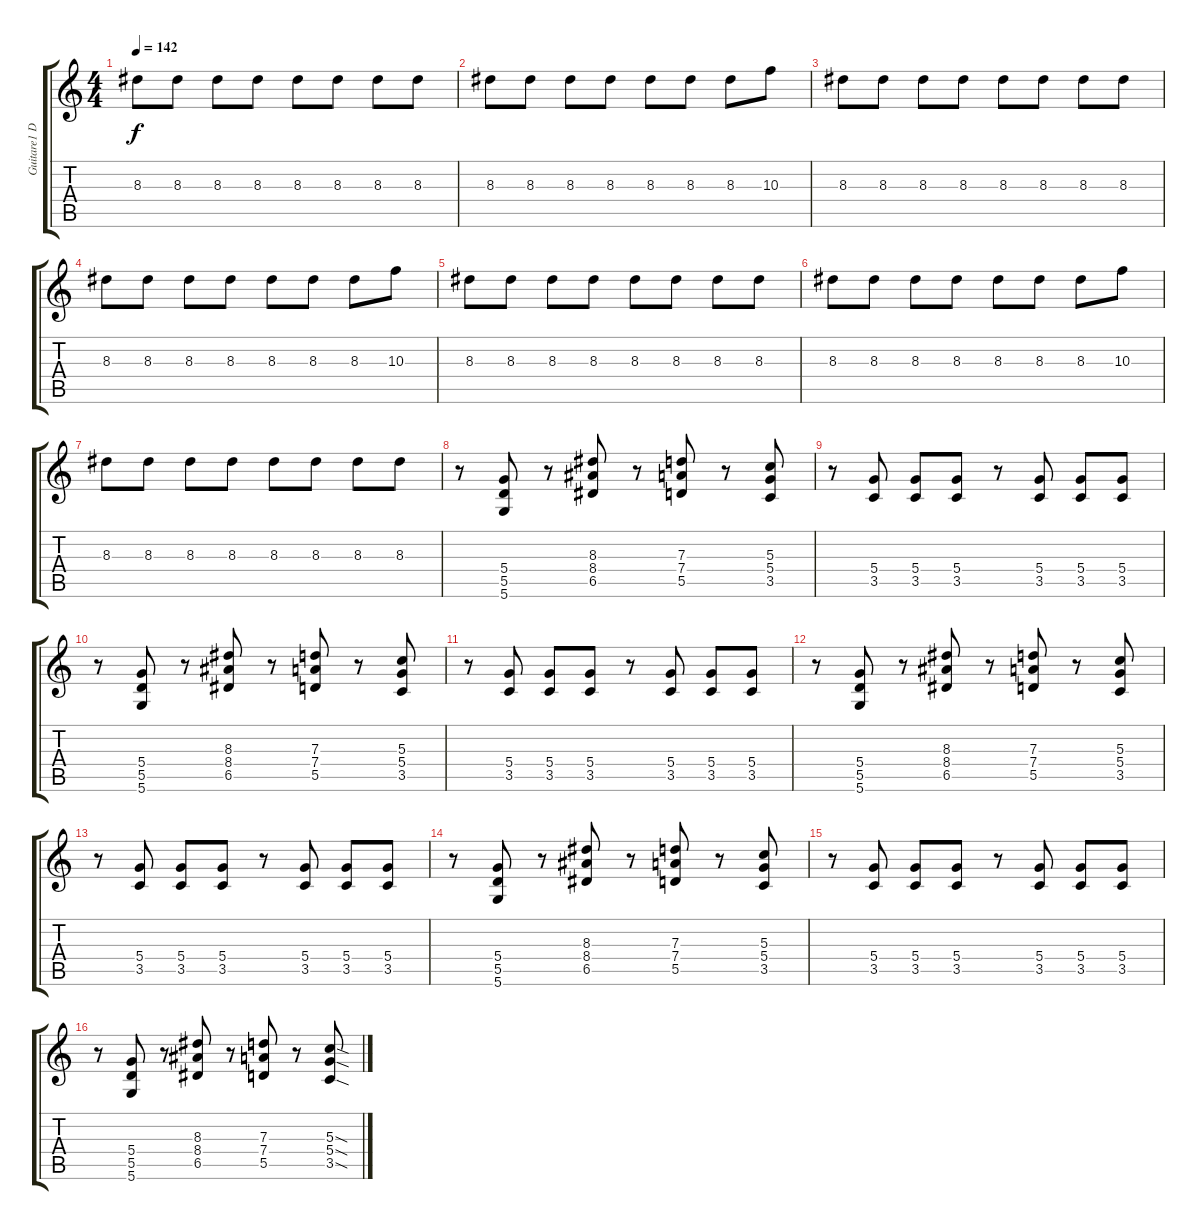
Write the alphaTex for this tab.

\track ("Guitare1 Dr-D" "Guitare1 D") {instrument overdrivenguitar}
\staff {score tabs}
\tuning (E4 B3 G3 D3 A2 D2) {hide}
\ts (4 4)
\tempo 142
\clef g2
\ks c
8.3.8{dy f} 8.3.8 8.3.8 8.3.8 8.3.8 8.3.8 8.3.8 8.3.8 |
8.3.8 8.3.8 8.3.8 8.3.8 8.3.8 8.3.8 8.3.8 10.3.8 |
8.3.8 8.3.8 8.3.8 8.3.8 8.3.8 8.3.8 8.3.8 8.3.8 |
8.3.8 8.3.8 8.3.8 8.3.8 8.3.8 8.3.8 8.3.8 10.3.8 |
8.3.8 8.3.8 8.3.8 8.3.8 8.3.8 8.3.8 8.3.8 8.3.8 |
8.3.8 8.3.8 8.3.8 8.3.8 8.3.8 8.3.8 8.3.8 10.3.8 |
8.3.8 8.3.8 8.3.8 8.3.8 8.3.8 8.3.8 8.3.8 8.3.8 |
r.8 (5.4 5.5 5.6).8 r.8 (8.3 8.4 6.5).8 r.8 (7.3 7.4 5.5).8 r.8 (5.3 5.4 3.5).8 |
r.8 (5.4 3.5).8 (5.4 3.5).8 (5.4 3.5).8 r.8 (5.4 3.5).8 (5.4 3.5).8 (5.4 3.5).8 |
r.8 (5.4 5.5 5.6).8 r.8 (8.3 8.4 6.5).8 r.8 (7.3 7.4 5.5).8 r.8 (5.3 5.4 3.5).8 |
r.8 (5.4 3.5).8 (5.4 3.5).8 (5.4 3.5).8 r.8 (5.4 3.5).8 (5.4 3.5).8 (5.4 3.5).8 |
r.8 (5.4 5.5 5.6).8 r.8 (8.3 8.4 6.5).8 r.8 (7.3 7.4 5.5).8 r.8 (5.3 5.4 3.5).8 |
r.8 (5.4 3.5).8 (5.4 3.5).8 (5.4 3.5).8 r.8 (5.4 3.5).8 (5.4 3.5).8 (5.4 3.5).8 |
r.8 (5.4 5.5 5.6).8 r.8 (8.3 8.4 6.5).8 r.8 (7.3 7.4 5.5).8 r.8 (5.3 5.4 3.5).8 |
r.8 (5.4 3.5).8 (5.4 3.5).8 (5.4 3.5).8 r.8 (5.4 3.5).8 (5.4 3.5).8 (5.4 3.5).8 |
r.8 (5.4 5.5 5.6).8 r.8 (8.3 8.4 6.5).8 r.8 (7.3 7.4 5.5).8 r.8 (5.3{sod} 5.4{sod} 3.5{sod}).8
